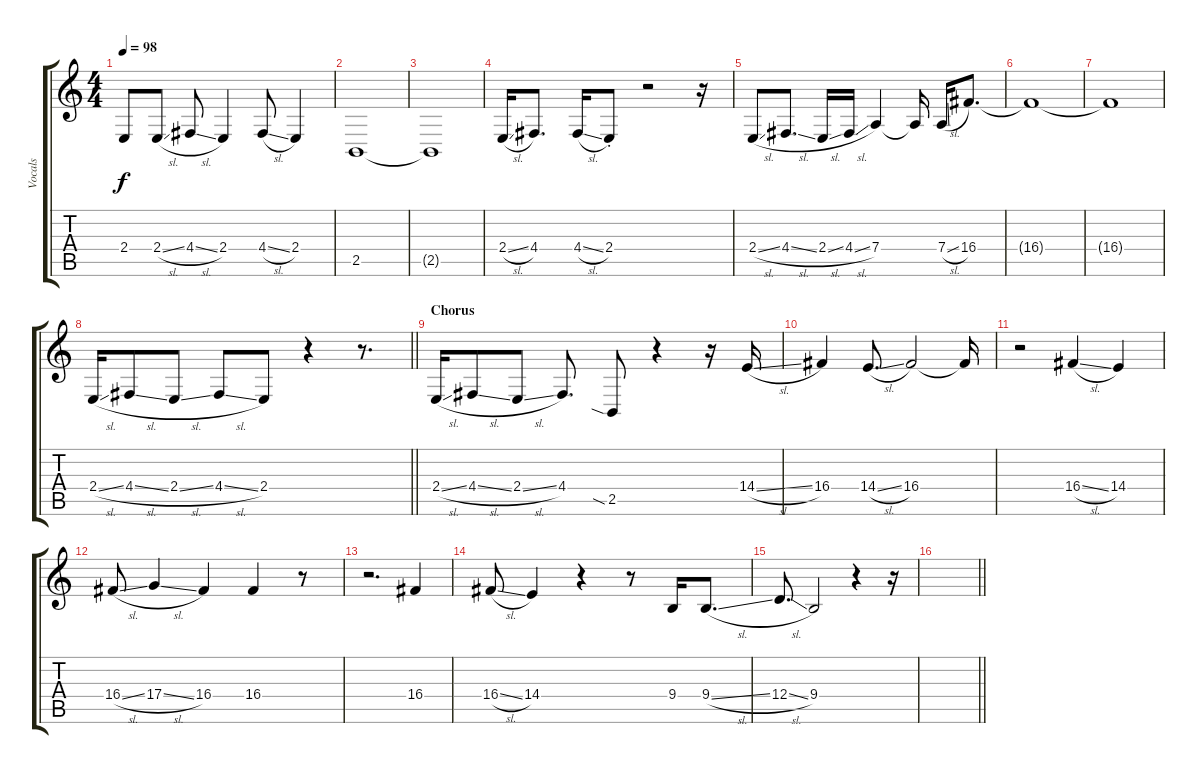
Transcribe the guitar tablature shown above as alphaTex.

\track ("Vocals" "Vocals") {instrument clarinet}
\staff {score tabs}
\tuning (E4 B3 G3 D3 A2 E2) {hide}
\ts (4 4)
\tempo 98
\clef g2
\ks c
2.4.8{dy f} 2.4{sl}.8 4.4{sl}.8 2.4.4 4.4{sl}.8 2.4.4 |
2.5.1 |
2.5{t}.1 |
2.4{sl}.16 4.4.8{d} 4.4{sl}.16 2.4{st}.8 r.2 r.16 |
2.4{sl}.8 4.4{sl}.8{d} 2.4{sl}.16 4.4{sl}.16 7.4.4 7.4{t}.16 7.4{sl}.16 16.4.8{d} |
16.4{t}.1 |
16.4{t}.1 |
\barLineRight lightlight
2.4{sl}.16 4.4{sl}.8 2.4{sl}.8 4.4{sl}.8 2.4.8 r.4 r.8{d} |
\section ("" "Chorus")
2.4{sl}.16 4.4{sl}.8 2.4{sl}.8 4.4.8{d} 2.5{sia}.8 r.4 r.16 14.4{sl}.16{volume 12 instrument altosax} |
16.4.4 14.4{sl}.8{d} 16.4.2 16.4{t}.16 |
r.2 16.4{sl}.4 14.4.4 |
16.4{sl}.8 17.4{sl}.4 16.4.4 16.4.4 r.8 |
r.2{d} 16.4.4 |
16.4{sl}.8 14.4.4 r.4 r.8 9.4.16 9.4{sl}.8{d} |
12.4{sl}.8{d} 9.4.2 r.4 r.16 |
\barLineRight lightlight
